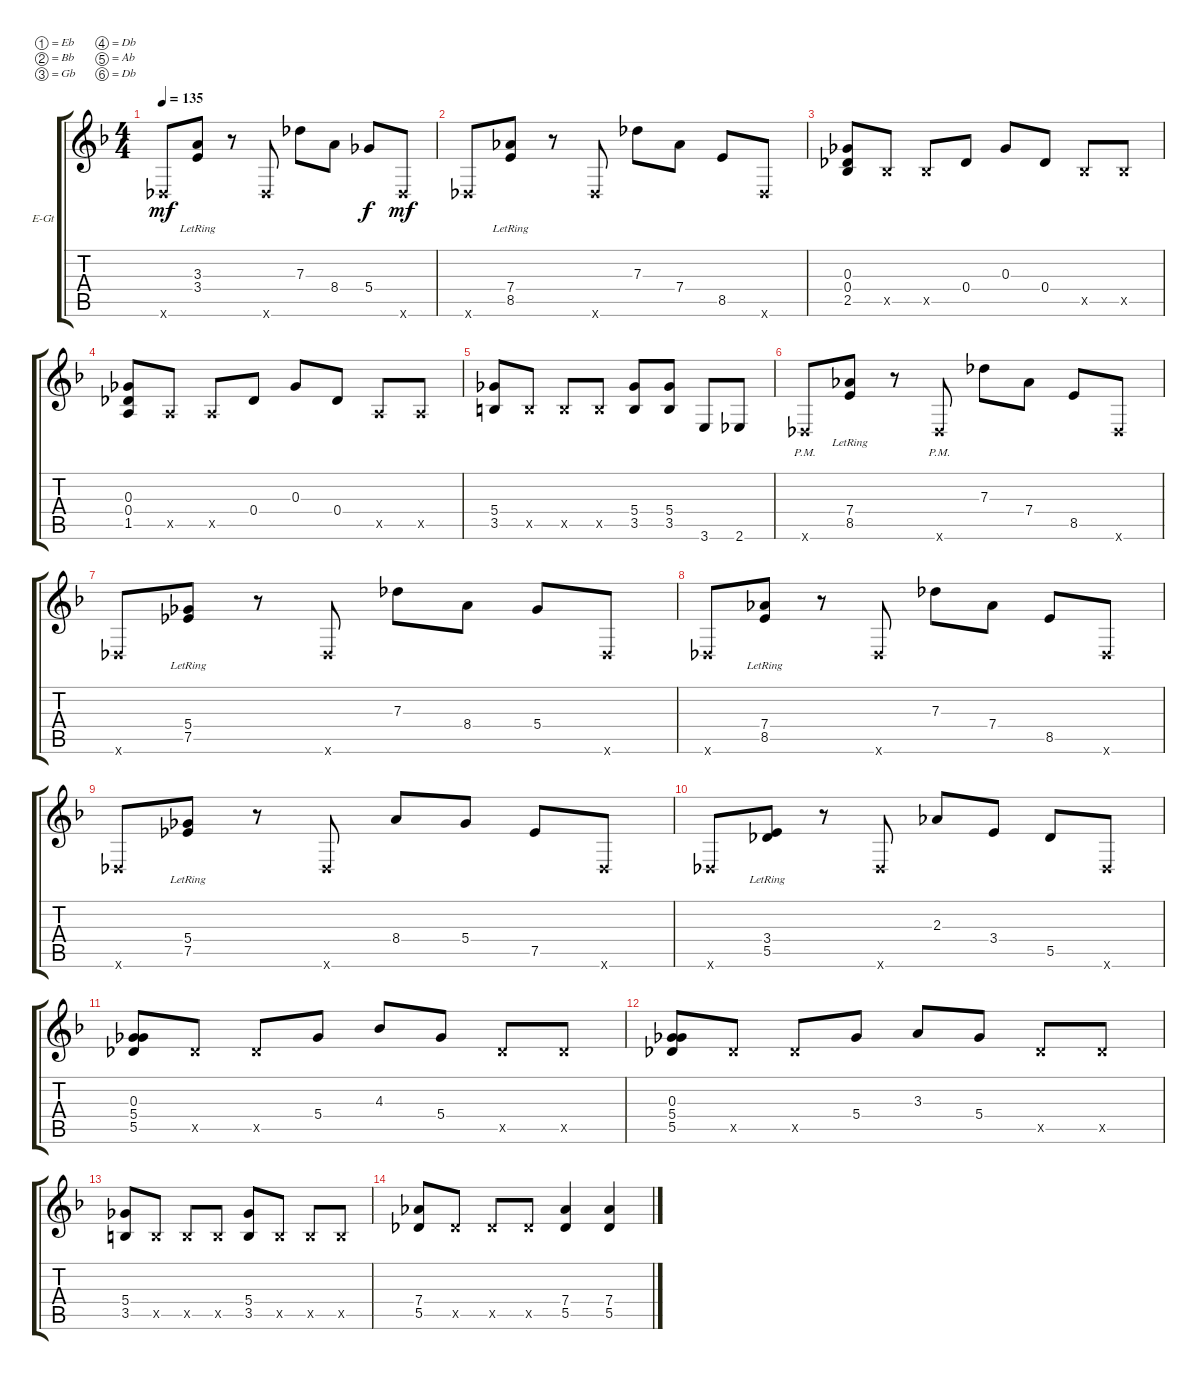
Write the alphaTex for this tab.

\bracketExtendMode groupsimilarinstruments
\firstSystemTrackNameOrientation horizontal
\otherSystemsTrackNameOrientation horizontal
\track ("Соло гитара(Whammy)" "E-Gt") {instrument distortionguitar}
\staff {score tabs}
\tuning (Eb4 Bb3 Gb3 Db3 Ab2 Db2)
\ts (4 4)
\tempo 135
\clef g2
\ks dminor
0.6{x}.8{dy mf} (3.4{lr} 3.3{lr}).8 r.8 0.6{x}.8 7.3.8 8.4.8 5.4.8{dy f} 0.6{x}.8{dy mf} |
0.6{x}.8 (8.5{lr} 7.4{lr}).8 r.8 0.6{x}.8 7.3.8 7.4.8 8.5.8 0.6{x}.8 |
(2.5 0.4 0.3).8 2.5{x}.8 2.5{x}.8 0.4.8 0.3.8 0.4.8 2.5{x}.8 2.5{x}.8 |
(1.5 0.4 0.3).8 1.5{x}.8 1.5{x}.8 0.4.8 0.3.8 0.4.8 1.5{x}.8 1.5{x}.8 |
(3.5 5.4).8 3.5{x}.8 3.5{x}.8 3.5{x}.8 (3.5 5.4).8 (3.5 5.4).8 3.6.8 2.6.8 |
0.6{pm x}.8 (8.5{lr} 7.4{lr}).8 r.8 0.6{pm x}.8 7.3.8 7.4.8 8.5.8 0.6{x}.8 |
0.6{x}.8 (7.5{lr} 5.4{lr}).8 r.8 0.6{x}.8 7.3.8 8.4.8 5.4.8 0.6{x}.8 |
0.6{x}.8 (8.5{lr} 7.4{lr}).8 r.8 0.6{x}.8 7.3.8 7.4.8 8.5.8 0.6{x}.8 |
0.6{x}.8 (7.5{lr} 5.4{lr}).8 r.8 0.6{x}.8 8.4.8 5.4.8 7.5.8 0.6{x}.8 |
0.6{x}.8 (5.5{lr} 3.4{lr}).8 r.8 0.6{x}.8 2.3.8 3.4.8 5.5.8 0.6{x}.8 |
(5.5 5.4 0.3).8 5.5{x}.8 5.5{x}.8 5.4.8 4.3.8 5.4.8 5.5{x}.8 5.5{x}.8 |
(5.5 5.4 0.3).8 5.5{x}.8 5.5{x}.8 5.4.8 3.3.8 5.4.8 5.5{x}.8 5.5{x}.8 |
(3.5 5.4).8 3.5{x}.8 3.5{x}.8 3.5{x}.8 (3.5 5.4).8 3.5{x}.8 3.5{x}.8 3.5{x}.8 |
(5.5 7.4).8 5.5{x}.8 5.5{x}.8 5.5{x}.8 (5.5 7.4).4 (5.5 7.4).4
